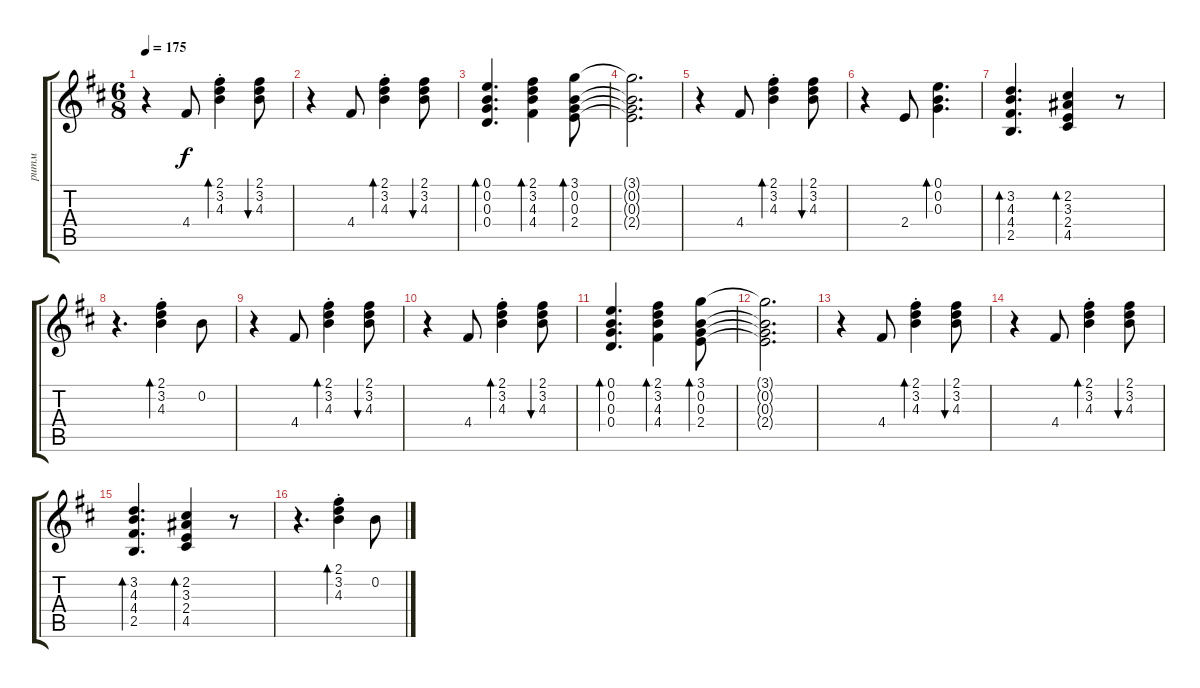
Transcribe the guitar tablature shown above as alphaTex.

\track ("ритм" "ритм") {instrument acousticguitarsteel}
\staff {score tabs}
\tuning (E4 B3 G3 D3 A2 E2) {hide}
\ts (6 8)
\tempo 175
\clef g2
\ks bminor
r.4{dy f} 4.4.8 (2.1{st} 3.2{st} 4.3{st}).4{bd 60} (2.1 3.2 4.3).8{bu 60} |
r.4 4.4.8 (2.1{st} 3.2{st} 4.3{st}).4{bd 60} (2.1 3.2 4.3).8{bu 60} |
(0.1 0.2 0.3 0.4).4{d bd 60} (2.1 3.2 4.3 4.4).4{bd 60} (3.1 0.2 0.3 2.4).8{bd 60} |
(3.1{t} 0.2{t} 0.3{t} 2.4{t}).2{d} |
r.4 4.4.8 (2.1{st} 3.2{st} 4.3{st}).4{bd 60} (2.1 3.2 4.3).8{bu 60} |
r.4 2.4.8 (0.1 0.2 0.3).4{d bd 60} |
(3.2 4.3 4.4 2.5).4{d bd 60} (2.2 3.3 2.4 4.5).4{bd 60} r.8 |
r.4{d} (2.1{st} 3.2{st} 4.3{st}).4{bd 60} 0.2.8 |
r.4 4.4.8 (2.1{st} 3.2{st} 4.3{st}).4{bd 60} (2.1 3.2 4.3).8{bu 60} |
r.4 4.4.8 (2.1{st} 3.2{st} 4.3{st}).4{bd 60} (2.1 3.2 4.3).8{bu 60} |
(0.1 0.2 0.3 0.4).4{d bd 60} (2.1 3.2 4.3 4.4).4{bd 60} (3.1 0.2 0.3 2.4).8{bd 60} |
(3.1{t} 0.2{t} 0.3{t} 2.4{t}).2{d} |
r.4 4.4.8 (2.1{st} 3.2{st} 4.3{st}).4{bd 60} (2.1 3.2 4.3).8{bu 60} |
r.4 4.4.8 (2.1{st} 3.2{st} 4.3{st}).4{bd 60} (2.1 3.2 4.3).8{bu 60} |
(3.2 4.3 4.4 2.5).4{d bd 60} (2.2 3.3 2.4 4.5).4{bd 60} r.8 |
r.4{d} (2.1{st} 3.2{st} 4.3{st}).4{bd 60} 0.2.8
